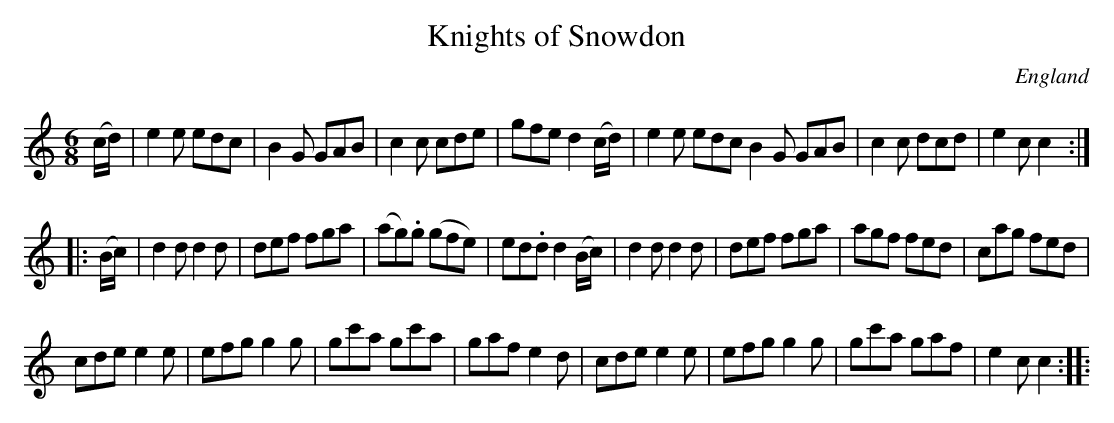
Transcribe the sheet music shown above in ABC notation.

X:1
T:Knights of Snowdon
L:1/8
M:6/8
O:England
K:C
(c/d/) | \
e2e edc | B2G GAB | c2c cde | gfe d2(c/d/) | \
e2e edc B2G GAB | c2c dcd | e2c c2 ::
(B/c/) | \
d2d d2d | def fga | (ag).g (gfe) | ed.d d2(B/c/) | \
d2d d2d | def fga | agf    fed   | cag fed |
cde e2e | efg g2g | gc'a gc'a | gaf e2d | \
cde e2e | efg g2g | gc'a gaf | e2c c2 ::
